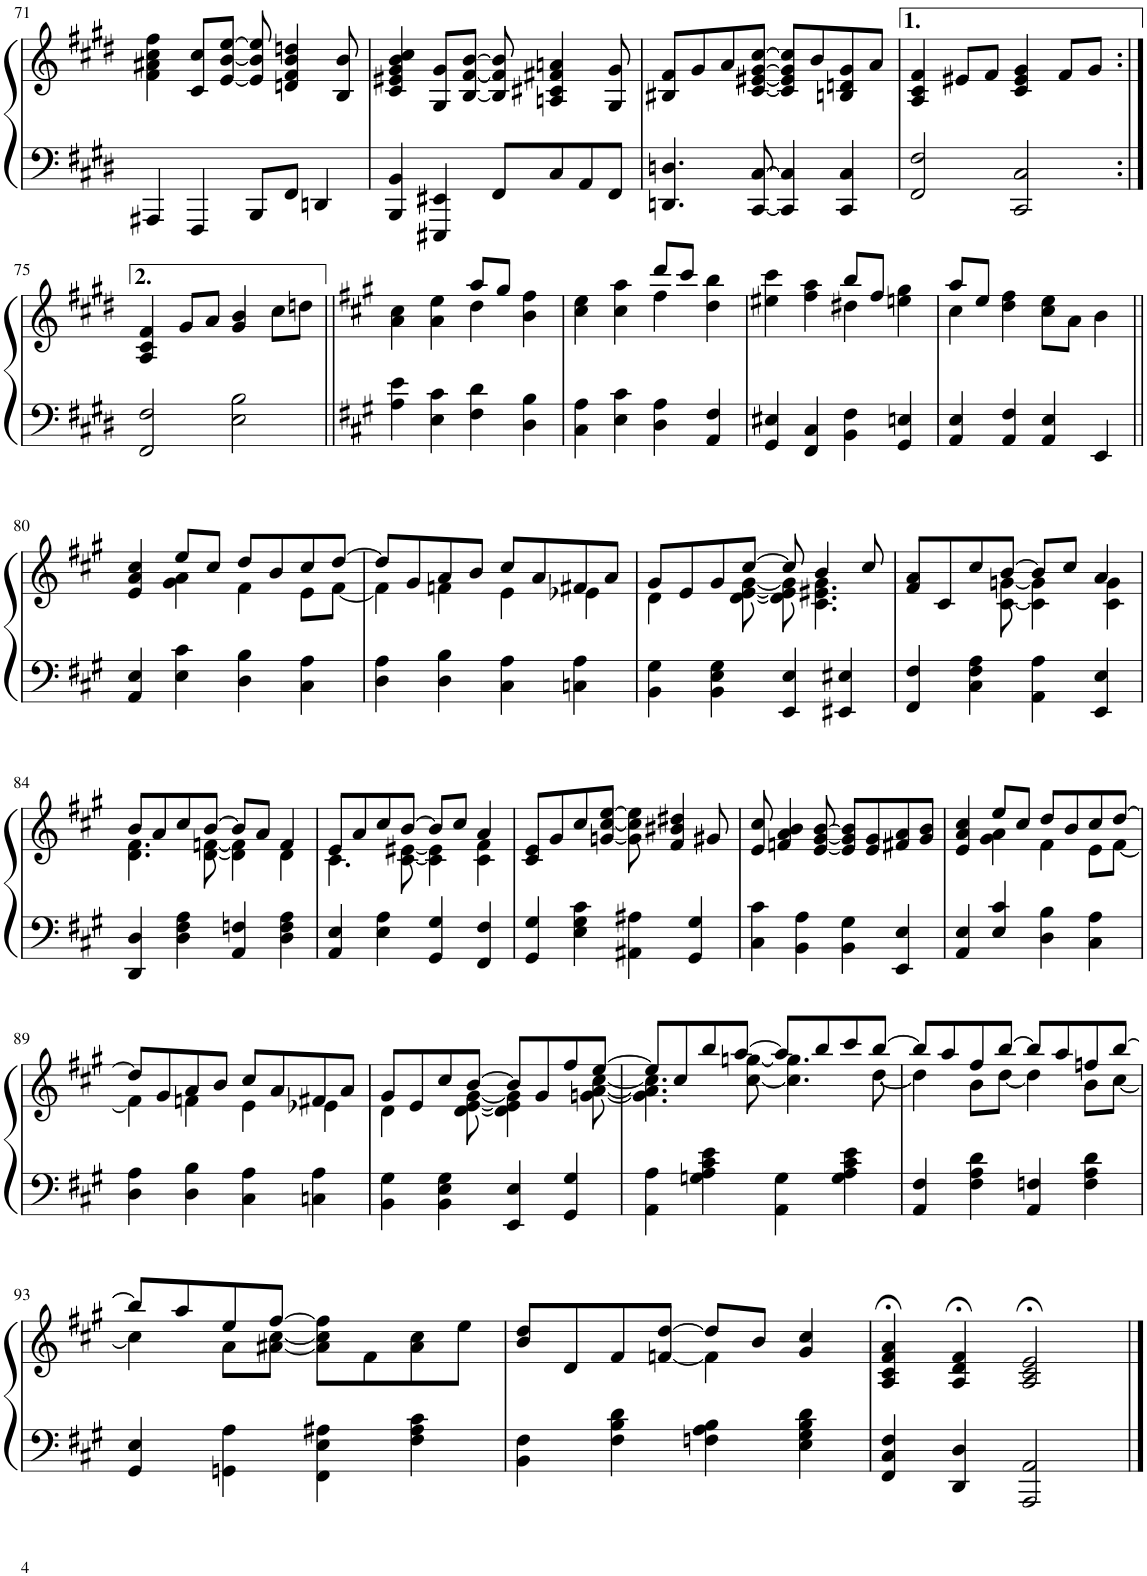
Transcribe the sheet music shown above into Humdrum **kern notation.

**kern	**kern
*part1	*part1
*staff2	*staff1
*I"Piano	*
*I'Pno.	*
!!LO:PB:g=z
*clefF4	*clefG2
*k[f#c#g#d#]	*k[f#c#g#d#]
*c#:	*c#:
*M4/4	*M4/4
*met(c)	*met(c)
=71	=71
4AAA#X/	4f#\ 4a#X\ 4cc#\ 4ff#\
4FFF#/	8c#/ 8cc#/L
.	[8e/ [8b/ [8ee/J
8BBB/L	8e/] 8b/] 8ee/]
8FF#/J	4dn/ 4f#/ 4b/ 4ddn/
4DDn/	.
.	8B/ 8b/
=72	=72
4BBB/ 4BB/	4c#/ 4e#X/ 4g#/ 4b/ 4cc#/
4EEE#X/ 4EE#X/	8G#/ 8g#/L
.	[8B/ [8f#/ [8b/J
8FF#/L	8B/] 8f#/] 8b/]
8C#/	4An/ 4c#X/ 4f#X/ 4an/
8AA/	.
8FF#/J	8G#/ 8g#/
=73	=73
4.DDn/ 4.Dn/	8B#X/ 8f#/L
.	8g#/
.	8a/
[8CC#/ [8C#/	[8c#/ [8e#X/ [8g#/ [8cc#/J
4CC#/] 4C#/]	8c#/] 8e#/] 8g#/] 8cc#/]L
.	8b/
4CC#/ 4C#/	8Bn/ 8dn/ 8g#/
.	8a/J
=74	=74
2FF#/ 2F#/	4A/ 4c#/ 4f#/
.	8e#X/L
.	8f#/J
2CC#/ 2C#/	4c#/ 4e#/ 4g#/
.	8f#/L
.	8g#/J
!!LO:LB:g=z
=75:|!	=75:|!
2FF#/ 2F#/	4A/ 4c#/ 4f#/
.	8g#/L
.	8a/J
2E\ 2B\	4g#/ 4b/
.	8cc#\L
.	8ddn\J
=76||	=76||
*k[f#c#g#]	*k[f#c#g#]
*	*^
4A\ 4e\	4a\ 4cc#\	2ryy
4E\ 4c#\	4a\ 4ee\	.
4F#\ 4d\	8aa/L	4dd\
.	8gg#/J	.
4D\ 4B\	4b\ 4ff#\	4ryy
=77	=77	=77
4C#\ 4A\	4cc#\ 4ee\	2ryy
4E\ 4c#\	4cc#\ 4aa\	.
4D\ 4A\	8ddd/L	4ff#\
.	8ccc#/J	.
4AA/ 4F#/	4dd\ 4bb\	4ryy
=78	=78	=78
4GG#/ 4E#X/	4ee#X\ 4ccc#\	2ryy
4FF#/ 4C#/	4ff#\ 4aa\	.
4BB\ 4F#\	8bb/L	4dd#X\
.	8ff#/J	.
4GG#/ 4En/	4een\ 4gg#\	4ryy
=79	=79	=79
4AA/ 4E/	8aa/L	4cc#\
.	8ee/J	.
4AA/ 4F#/	4dd\ 4ff#\	2.ryy
4AA/ 4E/	8cc#\ 8ee\L	.
.	8a\J	.
4EE/	4b\	.
!!LO:LB:g=z	!!
=80||	=80||	=80||
4AA/ 4E/	4e/ 4a/ 4cc#/	4ryy
4E\ 4c#\	8ee/L	4g#\ 4a\
.	8cc#/J	.
4D\ 4B\	8dd/L	4f#\
.	8b/	.
4C#\ 4A\	8cc#/	8e\L
.	[8dd/J	[8f#\J
=81	=81	=81
4D\ 4A\	8dd/L]	4f#\]
.	8g#/	.
4D\ 4B\	8a/	4fn\
.	8b/J	.
4C#\ 4A\	8cc#/L	4e\
.	8a/	.
4Cn\ 4A\	8f#X/	4e-X\
.	8a/J	.
=82	=82	=82
4BB\ 4G#\	8g#/L	4d\
.	8e/	.
4BB\ 4E\ 4G#\	8g#/	8ryy
.	[8cc#/J	[8d\ [8e\ [8g#\
4EE/ 4E/	8cc#/]	8d\] 8e\] 8g#\]
.	4b/	4.c#\ 4.e#X\ 4.g#\
4EE#X/ 4E#X/	.	.
.	8cc#/	.
=83	=83	=83
4FF#/ 4F#/	8f#/ 8a/L	4.ryy
.	8c#/	.
4C#\ 4F#\ 4A\	8cc#/	.
.	[8b/J	[8c#\ [8gn\
4AA\ 4A\	8b/L]	4c#\] 4g\]
.	8cc#/J	.
4EE/ 4E/	4a/	4c#\ 4g\
!!LO:LB:g=z	!!
=84	=84	=84
4DD/ 4D/	8b/L	4.d\ 4.f#\
.	8a/	.
4D\ 4F#\ 4A\	8cc#/	.
.	[8b/J	[8d\ [8fn\
4AA/ 4Fn/	8b/L]	4d\] 4f\]
.	8a/J	.
4D\ 4F\ 4A\	4f/	4d\
=85	=85	=85
4AA/ 4E/	8e/L	4.c#\
.	8a/	.
4E\ 4A\	8cc#/	.
.	[8b/J	[8c#\ [8e#X\
4GG#/ 4G#/	8b/L]	4c#\] 4e#\]
.	8cc#/J	.
4FF#/ 4F#/	4a/	4c#\ 4f#\
*	*v	*v
=86	=86
4GG#/ 4G#/	8c#/ 8e/L
.	8g#/
4E\ 4G#\ 4c#\	8cc#/
.	[8gn/ [8cc#/ [8ee/J
4AA#X\ 4A#X\	8g\] 8cc#\] 8ee\]
.	4f#/ 4b#X/ 4dd#X/
4GG#/ 4G#/	.
.	8g#X/
=87	=87
4C#\ 4c#\	8e/ 8cc#/
.	4fn/ 4a/ 4b/
4BB\ 4A\	.
.	[8e/ [8g#/ [8b/
4BB\ 4G#\	8e/] 8g#/] 8b/]L
.	8e/ 8g#/
4EE/ 4E/	8f#X/ 8a/
.	8g#/ 8b/J
=88	=88
*	*^
4AA/ 4E/	4e/ 4a/ 4cc#/	4ryy
4E/ 4c#/	8ee/L	4g#\ 4a\
.	8cc#/J	.
4D\ 4B\	8dd/L	4f#\
.	8b/	.
4C#\ 4A\	8cc#/	8e\L
.	[8dd/J	[8f#\J
!!LO:LB:g=z	!!
=89	=89	=89
4D\ 4A\	8dd/L]	4f#\]
.	8g#/	.
4D\ 4B\	8a/	4fn\
.	8b/J	.
4C#\ 4A\	8cc#/L	4e\
.	8a/	.
4Cn\ 4A\	8f#X/	4e-X\
.	8a/J	.
=90	=90	=90
4BB\ 4G#\	8g#/L	4d\
.	8e/	.
4BB\ 4E\ 4G#\	8cc#/	8ryy
.	[8b/J	[8d\ [8e\ [8g#\
4EE/ 4E/	8b/L]	4d\] 4e\] 4g#\]
.	8g#/	.
4GG#/ 4G#/	8ff#/	8ryy
.	[8ee/J	[8gn\ [8a\ [8cc#\
=91	=91	=91
4AA\ 4A\	8ee/L]	4.g\] 4.a\] 4.cc#\]
.	8cc#/	.
4Gn\ 4A\ 4c#\ 4e\	8bb/	.
.	[8aa/J	[8cc#\ [8ggn\
4AA\ 4G\	8aa/L]	4.cc#\] 4.gg\]
.	8bb/	.
4G\ 4A\ 4c#\ 4e\	8ccc#/	.
.	[8bb/J	[8dd\
=92	=92	=92
4AA/ 4F#/	8bb/L]	4dd\]
.	8aa/	.
4F#\ 4A\ 4d\	8ff#/	8b\L
.	[8bb/J	[8dd\J
4AA/ 4Fn/	8bb/L]	4dd\]
.	8aa/	.
4F\ 4A\ 4d\	8ffn/	8b\L
.	[8bb/J	[8cc#\J
!!LO:LB:g=z	!!
=93	=93	=93
4GG#/ 4E/	8bb/L]	4cc#\]
.	8aa/	.
4GGn\ 4A\	8ee/	8a\L
.	[8ff#/J	[8a#X\ [8cc#\J
4FF#\ 4E\ 4A#X\	8a#\] 8cc#\] 8ff#\]L	2ryy
.	8f#\	.
4F#\ 4A#\ 4c#\	8a#\ 8cc#\	.
.	8ee\J	.
=94	=94	=94
4BB\ 4F#\	8b/ 8dd/L	2ryy
.	8d/	.
4F#\ 4B\ 4d\	8f#/	.
.	[8fn/ [8dd/J	.
4Fn\ 4A\ 4B\	8dd/L]	4f\]
.	8b/J	.
4E\ 4G#\ 4B\ 4d\	4g#/ 4cc#/	4ryy
*	*v	*v
=95	=95
4FF#/ 4C#/ 4F#/	4A/;< 4c#/;< 4f#/;< 4a/;<
4DD/ 4D/	4A/;< 4d/;< 4f#/;<
2AAA/ 2AA/	2A/;< 2c#/;< 2e/;<
==	==
*-	*-
